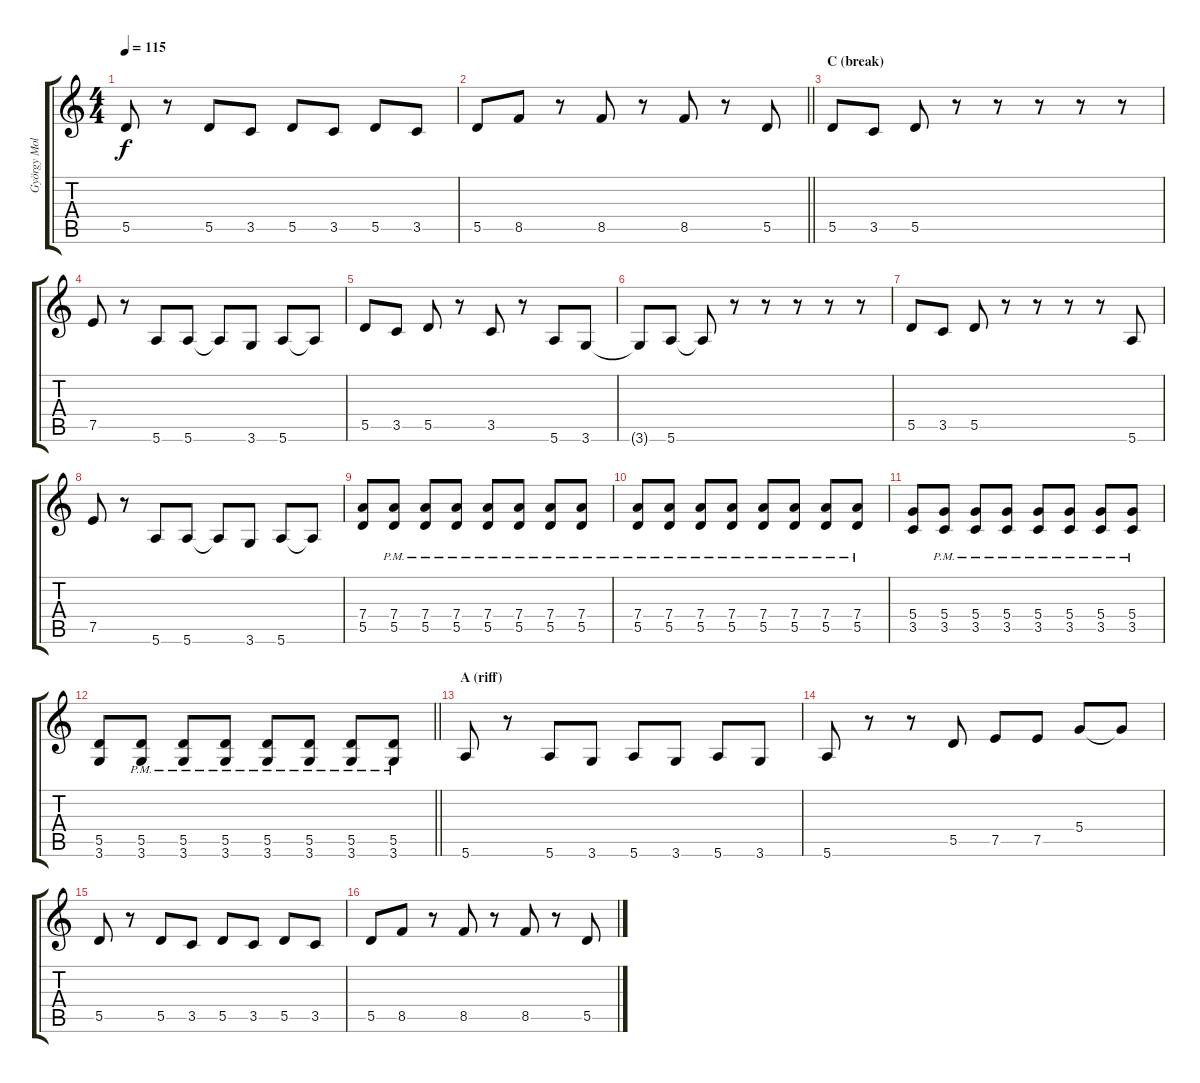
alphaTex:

\track ("György Molnár \"Elefant\" (Guitar)" "György Mol") {instrument overdrivenguitar}
\staff {score tabs}
\tuning (E4 B3 G3 D3 A2 E2) {hide}
\ts (4 4)
\tempo 115
\clef g2
\ks c
5.5.8{dy f} r.8 5.5.8 3.5.8 5.5.8 3.5.8 5.5.8 3.5.8 |
\barLineRight lightlight
5.5.8 8.5.8 r.8 8.5.8 r.8 8.5.8 r.8 5.5.8 |
\section ("" "C (break)")
5.5.8 3.5.8 5.5.8 r.8 r.8 r.8 r.8 r.8 |
7.5.8 r.8 5.6.8 5.6.8 5.6{t}.8 3.6.8 5.6.8 5.6{t}.8 |
5.5.8 3.5.8 5.5.8 r.8 3.5.8 r.8 5.6.8 3.6.8 |
3.6{t}.8 5.6.8 5.6{t}.8 r.8 r.8 r.8 r.8 r.8 |
5.5.8 3.5.8 5.5.8 r.8 r.8 r.8 r.8 5.6.8 |
7.5.8 r.8 5.6.8 5.6.8 5.6{t}.8 3.6.8 5.6.8 5.6{t}.8 |
(7.4 5.5).8 (7.4 5.5{pm}).8 (7.4{pm} 5.5{pm}).8 (7.4{pm} 5.5{pm}).8 (7.4{pm} 5.5{pm}).8 (7.4{pm} 5.5{pm}).8 (7.4{pm} 5.5{pm}).8 (7.4{pm} 5.5{pm}).8 |
(7.4{pm} 5.5{pm}).8 (7.4{pm} 5.5{pm}).8 (7.4{pm} 5.5{pm}).8 (7.4{pm} 5.5{pm}).8 (7.4{pm} 5.5{pm}).8 (7.4{pm} 5.5{pm}).8 (7.4{pm} 5.5{pm}).8 (7.4{pm} 5.5{pm}).8 |
(5.4 3.5).8 (5.4{pm} 3.5{pm}).8 (5.4{pm} 3.5{pm}).8 (5.4{pm} 3.5{pm}).8 (5.4{pm} 3.5{pm}).8 (5.4{pm} 3.5{pm}).8 (5.4{pm} 3.5{pm}).8 (5.4{pm} 3.5{pm}).8 |
\barLineRight lightlight
(5.5 3.6).8 (5.5{pm} 3.6{pm}).8 (5.5{pm} 3.6{pm}).8 (5.5{pm} 3.6{pm}).8 (5.5{pm} 3.6{pm}).8 (5.5{pm} 3.6{pm}).8 (5.5{pm} 3.6{pm}).8 (5.5{pm} 3.6{pm}).8 |
\section ("" "A (riff)")
5.6.8 r.8 5.6.8 3.6.8 5.6.8 3.6.8 5.6.8 3.6.8 |
5.6.8 r.8 r.8 5.5.8 7.5.8 7.5.8 5.4.8 5.4{t}.8 |
5.5.8 r.8 5.5.8 3.5.8 5.5.8 3.5.8 5.5.8 3.5.8 |
5.5.8 8.5.8 r.8 8.5.8 r.8 8.5.8 r.8 5.5.8
